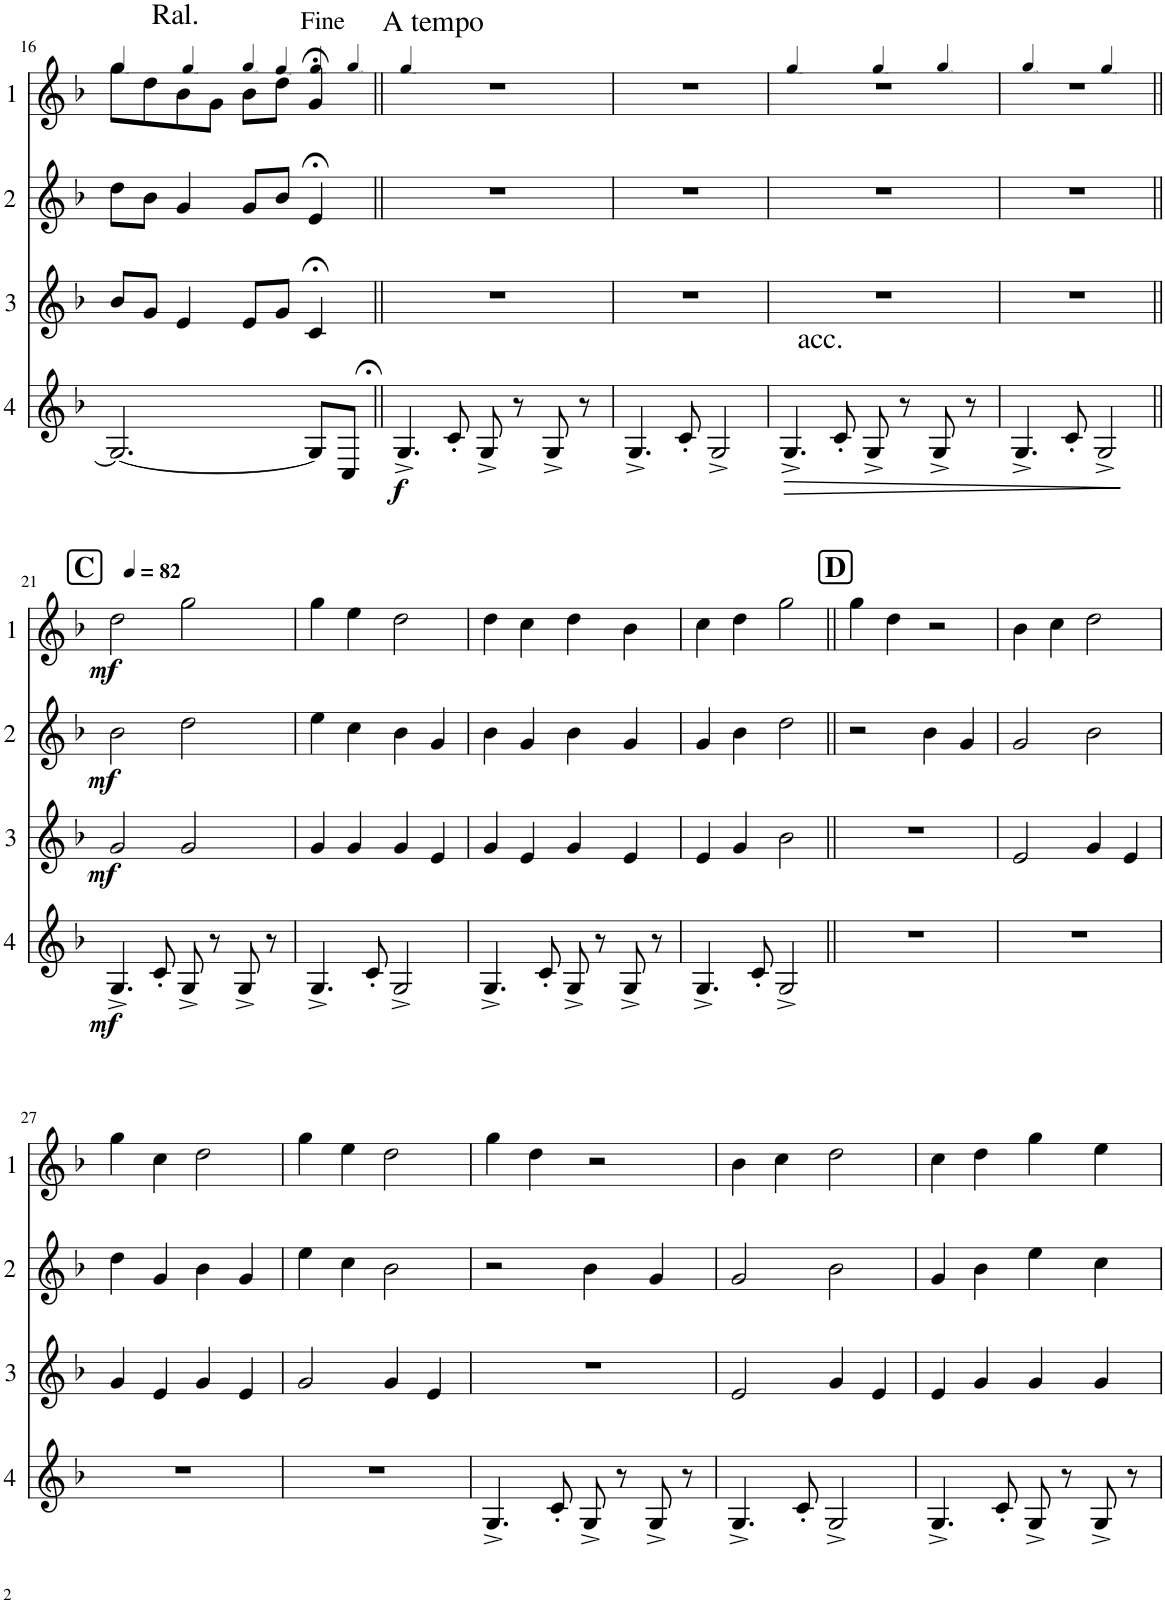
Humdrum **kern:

**kern	**dynam	**kern	**dynam	**kern	**dynam	**kern	**dynam
*part4	*part4	*part3	*part3	*part2	*part2	*part1	*part1
*staff4	*staff4	*staff3	*staff3	*staff2	*staff2	*staff1	*staff1
*I"Cor 4	*	*I"Cor 3	*	*I"Cor 2	*	*I"Cor 1	*
!!LO:PB:g=z
*clefG2	*	*clefG2	*	*clefG2	*	*clefG2	*
*Trd4c7	*	*Trd4c7	*	*Trd4c7	*	*Trd4c7	*
*k[b-]	*	*k[b-]	*	*k[b-]	*	*k[b-]	*
*M4/4	*	*M4/4	*	*M4/4	*	*M4/4	*
*MM62	*	*MM62	*	*MM62	*	*MM62	*
=16	=16	=16	=16	=16	=16	=16	=16
*	*	*	*	*	*	*^	*
2.G;</_	.	8b-/L	.	8dd\L	.	8gg\L	2..ryy	.
!	!	!	!	!	!	!LO:TX:a:t=Ral.	!	!
.	.	8g/J	.	8b-\J	.	8dd\	.	.
*	*	*	*	*	*	*MM58	*	*
.	.	4e/	.	4g/	.	8b-\	.	.
.	.	.	.	.	.	8g\J	.	.
*	*	*	*	*	*	*MM53	*	*
.	.	8e/L	.	8g/L	.	8b-\L	.	.
*	*	*	*	*	*	*MM40	*	*
.	.	8g/J	.	8b-/J	.	8dd\J	.	.
*	*	*	*	*	*	*MM25	*	*
8G/L]	.	4c;</	.	4e;</	.	4g;</	.	.
*	*	*	*	*	*	*MM15	*	*
8C/J	.	.	.	.	.	.	8ryy	.
*	*	*	*	*	*	*v	*v	*
=17||	=17||	=17||	=17||	=17||	=17||	=17||	=17||
*	*	*	*	*	*	*MM64	*
*	*	*	*	*	*	*^	*
!	!	!	!	!	!	!LO:TX:a:t=A tempo	!	!
!	!LO:DY:b	!	!	!	!	!	!	!
*	*	*	*	*	*	*v	*v	*
4.G^/	f	1r	.	1r	.	1r	.
8c'/	.	.	.	.	.	.	.
8G^/	.	.	.	.	.	.	.
8r	.	.	.	.	.	.	.
8G^/	.	.	.	.	.	.	.
8r	.	.	.	.	.	.	.
=18	=18	=18	=18	=18	=18	=18	=18
4.G^/	.	1r	.	1r	.	1r	.
8c'/	.	.	.	.	.	.	.
2G^/	.	.	.	.	.	.	.
=19	=19	=19	=19	=19	=19	=19	=19
*	*	*	*	*	*	*MM66	*
!LO:TX:a:t=acc.	!	!	!	!	!	!	!
!	!LO:HP:b	!	!	!	!	!	!
*	*	*	*	*	*	*^	*
*	*	*	*	*	*	*	*^	*
4.G^/	>	1r	.	1r	.	1r	2ryy	2.ryy	.
8c'/	.	.	.	.	.	.	.	.	.
*	*	*	*	*	*	*MM70	*	*	*
8G^/	.	.	.	.	.	.	2ryy	.	.
8r	.	.	.	.	.	.	.	.	.
*	*	*	*	*	*	*MM75	*	*	*
8G^/	.	.	.	.	.	.	.	4ryy	.
8r	.	.	.	.	.	.	.	.	.
.	]	.	.	.	.	.	.	.	.
*	*	*	*	*	*	*v	*v	*v	*
=20	=20	=20	=20	=20	=20	=20	=20
*	*	*	*	*	*	*MM78	*
*	*	*	*	*	*	*^	*
4.G^/	.	1r	.	1r	.	1r	2ryy	.
8c'/	.	.	.	.	.	.	.	.
*	*	*	*	*	*	*MM82	*	*
2G^/	.	.	.	.	.	.	2ryy	.
*	*	*	*	*	*	*v	*v	*
!!LO:LB:g=z
=21||	=21||	=21||	=21||	=21||	=21||	=21||	=21||
!!LO:REH:place=s1:a:B:cj:fs=14:t=C
*	*	*	*	*	*	*MM82	*
*	*	*	*	*	*	*^	*
!	!LO:DY:b	!	!LO:DY:b	!	!LO:DY:b	!	!	!LO:DY:b
*	*	*	*	*	*	*v	*v	*
4.G^/	mf	2g/	mf	2b-\	mf	2dd\	mf
8c'/	.	.	.	.	.	.	.
8G^/	.	2g/	.	2dd\	.	2gg\	.
8r	.	.	.	.	.	.	.
8G^/	.	.	.	.	.	.	.
8r	.	.	.	.	.	.	.
=22	=22	=22	=22	=22	=22	=22	=22
4.G^/	.	4g/	.	4ee\	.	4gg\	.
.	.	4g/	.	4cc\	.	4ee\	.
8c'/	.	.	.	.	.	.	.
2G^/	.	4g/	.	4b-\	.	2dd\	.
.	.	4e/	.	4g/	.	.	.
=23	=23	=23	=23	=23	=23	=23	=23
4.G^/	.	4g/	.	4b-\	.	4dd\	.
.	.	4e/	.	4g/	.	4cc\	.
8c'/	.	.	.	.	.	.	.
8G^/	.	4g/	.	4b-\	.	4dd\	.
8r	.	.	.	.	.	.	.
8G^/	.	4e/	.	4g/	.	4b-\	.
8r	.	.	.	.	.	.	.
=24	=24	=24	=24	=24	=24	=24	=24
4.G^/	.	4e/	.	4g/	.	4cc\	.
.	.	4g/	.	4b-\	.	4dd\	.
8c'/	.	.	.	.	.	.	.
2G^/	.	2b-\	.	2dd\	.	2gg\	.
!!LO:REH:place=s1:a:B:cj:fs=14:t=D
=25||	=25||	=25||	=25||	=25||	=25||	=25||	=25||
1r	.	1r	.	2r	.	4gg\	.
.	.	.	.	.	.	4dd\	.
.	.	.	.	4b-\	.	2r	.
.	.	.	.	4g/	.	.	.
=26	=26	=26	=26	=26	=26	=26	=26
1r	.	2e/	.	2g/	.	4b-\	.
.	.	.	.	.	.	4cc\	.
.	.	4g/	.	2b-\	.	2dd\	.
.	.	4e/	.	.	.	.	.
!!LO:LB:g=z
=27	=27	=27	=27	=27	=27	=27	=27
1r	.	4g/	.	4dd\	.	4gg\	.
.	.	4e/	.	4g/	.	4cc\	.
.	.	4g/	.	4b-\	.	2dd\	.
.	.	4e/	.	4g/	.	.	.
=28	=28	=28	=28	=28	=28	=28	=28
1r	.	2g/	.	4ee\	.	4gg\	.
.	.	.	.	4cc\	.	4ee\	.
.	.	4g/	.	2b-\	.	2dd\	.
.	.	4e/	.	.	.	.	.
=29	=29	=29	=29	=29	=29	=29	=29
4.G^/	.	1r	.	2r	.	4gg\	.
.	.	.	.	.	.	4dd\	.
8c'/	.	.	.	.	.	.	.
8G^/	.	.	.	4b-\	.	2r	.
8r	.	.	.	.	.	.	.
8G^/	.	.	.	4g/	.	.	.
8r	.	.	.	.	.	.	.
=30	=30	=30	=30	=30	=30	=30	=30
4.G^/	.	2e/	.	2g/	.	4b-\	.
.	.	.	.	.	.	4cc\	.
8c'/	.	.	.	.	.	.	.
2G^/	.	4g/	.	2b-\	.	2dd\	.
.	.	4e/	.	.	.	.	.
=31	=31	=31	=31	=31	=31	=31	=31
4.G^/	.	4e/	.	4g/	.	4cc\	.
.	.	4g/	.	4b-\	.	4dd\	.
8c'/	.	.	.	.	.	.	.
8G^/	.	4g/	.	4ee\	.	4gg\	.
8r	.	.	.	.	.	.	.
8G^/	.	4g/	.	4cc\	.	4ee\	.
8r	.	.	.	.	.	.	.
=	=	=	=	=	=	=	=
*-	*-	*-	*-	*-	*-	*-	*-
